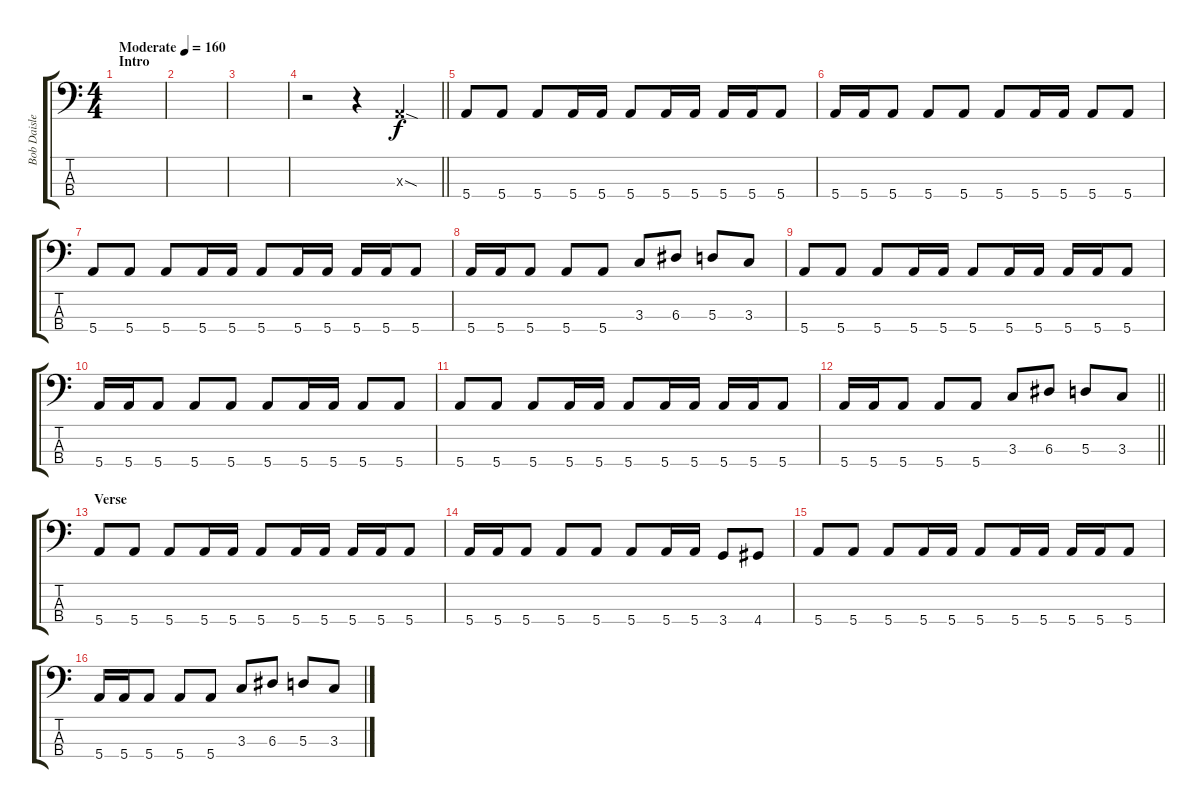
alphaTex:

\track ("Bob Daisley" "Bob Daisle") {instrument electricbassfinger}
\staff {score tabs}
\tuning (G2 D2 A1 E1) {hide}
\ts (4 4)
\section ("" "Intro")
\tempo (160 "Moderate")
\clef f4
\ks aminor
|
|
|
\barLineRight lightlight
r.2 r.4 0.3{sod x}.4 |
5.4.8 5.4.8 5.4.8 5.4.16 5.4.16 5.4.8 5.4.16 5.4.16 5.4.16 5.4.16 5.4.8 |
5.4.16 5.4.16 5.4.8 5.4.8 5.4.8 5.4.8 5.4.16 5.4.16 5.4.8 5.4.8 |
5.4.8 5.4.8 5.4.8 5.4.16 5.4.16 5.4.8 5.4.16 5.4.16 5.4.16 5.4.16 5.4.8 |
5.4.16 5.4.16 5.4.8 5.4.8 5.4.8 3.3.8 6.3.8 5.3.8 3.3.8 |
5.4.8 5.4.8 5.4.8 5.4.16 5.4.16 5.4.8 5.4.16 5.4.16 5.4.16 5.4.16 5.4.8 |
5.4.16 5.4.16 5.4.8 5.4.8 5.4.8 5.4.8 5.4.16 5.4.16 5.4.8 5.4.8 |
5.4.8 5.4.8 5.4.8 5.4.16 5.4.16 5.4.8 5.4.16 5.4.16 5.4.16 5.4.16 5.4.8 |
\barLineRight lightlight
5.4.16 5.4.16 5.4.8 5.4.8 5.4.8 3.3.8 6.3.8 5.3.8 3.3.8 |
\section ("" "Verse")
5.4.8 5.4.8 5.4.8 5.4.16 5.4.16 5.4.8 5.4.16 5.4.16 5.4.16 5.4.16 5.4.8 |
5.4.16 5.4.16 5.4.8 5.4.8 5.4.8 5.4.8 5.4.16 5.4.16 3.4.8 4.4.8 |
5.4.8 5.4.8 5.4.8 5.4.16 5.4.16 5.4.8 5.4.16 5.4.16 5.4.16 5.4.16 5.4.8 |
5.4.16 5.4.16 5.4.8 5.4.8 5.4.8 3.3.8 6.3.8 5.3.8 3.3.8
